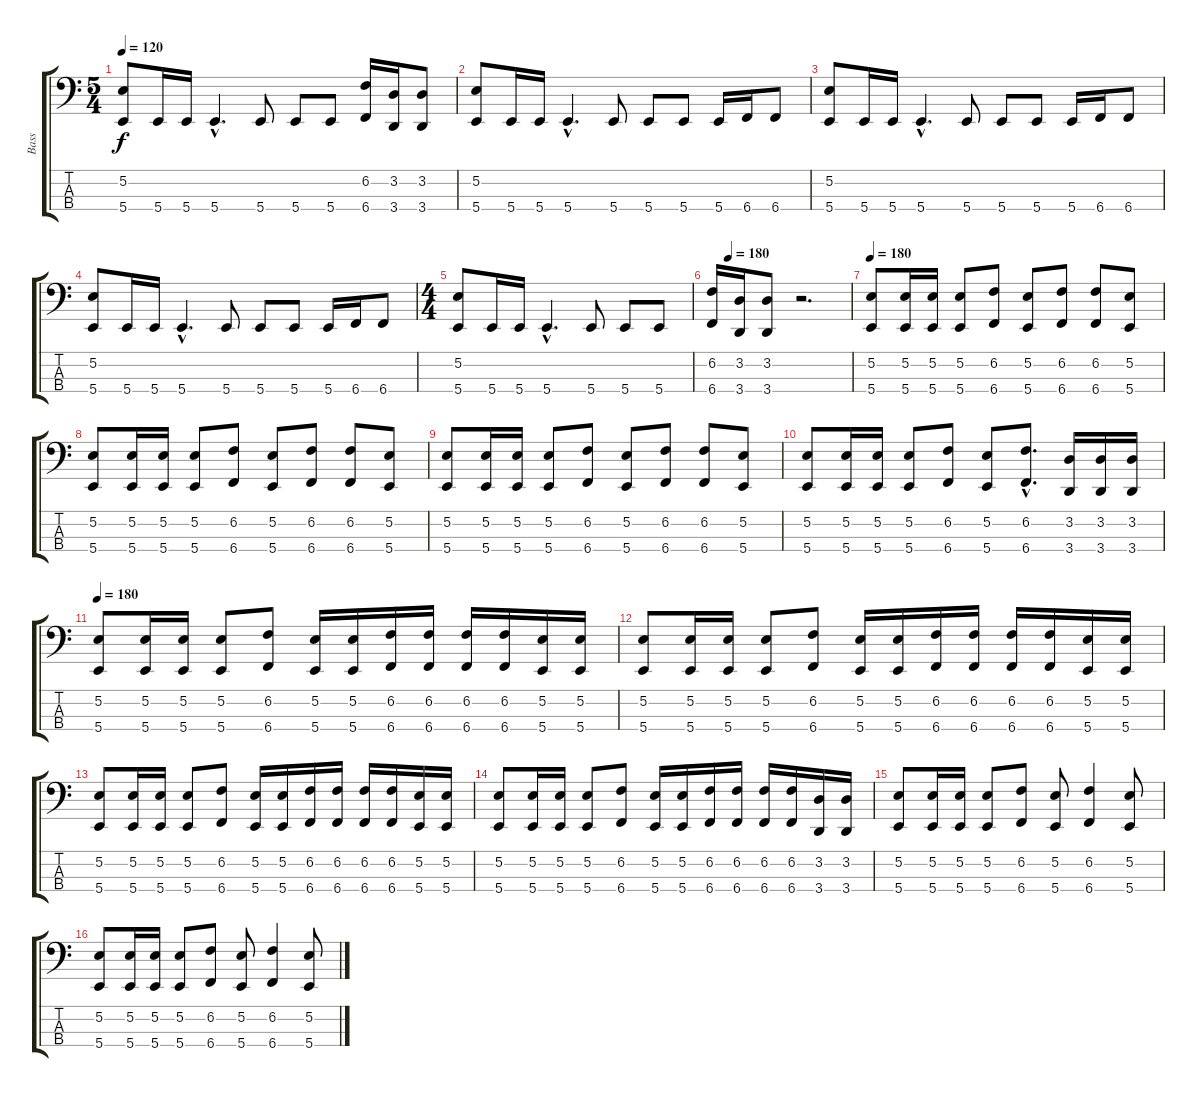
\track ("Bass" "Bass") {instrument electricbasspick}
\staff {score tabs}
\tuning (E2 B1 Gb1 B0) {hide}
\ts (5 4)
\tempo 120
\clef f4
\ks c
(5.2 5.4).8{dy f} 5.4.16 5.4.16 5.4{hac}.4{d} 5.4.8 5.4.8 5.4.8 (6.2 6.4).16 (3.2 3.4).16 (3.2 3.4).8 |
(5.2 5.4).8 5.4.16 5.4.16 5.4{hac}.4{d} 5.4.8 5.4.8 5.4.8 5.4.16 6.4.16 6.4.8 |
(5.2 5.4).8 5.4.16 5.4.16 5.4{hac}.4{d} 5.4.8 5.4.8 5.4.8 5.4.16 6.4.16 6.4.8 |
(5.2 5.4).8 5.4.16 5.4.16 5.4{hac}.4{d} 5.4.8 5.4.8 5.4.8 5.4.16 6.4.16 6.4.8 |
\ts (4 4)
(5.2 5.4).8 5.4.16 5.4.16 5.4{hac}.4{d} 5.4.8 5.4.8 5.4.8 |
\tempo (180 0.125)
(6.2 6.4).16 (3.2 3.4).16 (3.2 3.4).8 r.2{d} |
\tempo 180
(5.2 5.4).8 (5.2 5.4).16 (5.2 5.4).16 (5.2 5.4).8 (6.2 6.4).8 (5.2 5.4).8 (6.2 6.4).8 (6.2 6.4).8 (5.2 5.4).8 |
(5.2 5.4).8 (5.2 5.4).16 (5.2 5.4).16 (5.2 5.4).8 (6.2 6.4).8 (5.2 5.4).8 (6.2 6.4).8 (6.2 6.4).8 (5.2 5.4).8 |
(5.2 5.4).8 (5.2 5.4).16 (5.2 5.4).16 (5.2 5.4).8 (6.2 6.4).8 (5.2 5.4).8 (6.2 6.4).8 (6.2 6.4).8 (5.2 5.4).8 |
(5.2 5.4).8 (5.2 5.4).16 (5.2 5.4).16 (5.2 5.4).8 (6.2 6.4).8 (5.2 5.4).8 (6.2{hac} 6.4{hac}).8{d} (3.2 3.4).16 (3.2 3.4).16 (3.2 3.4).16 |
\tempo 180
(5.2 5.4).8 (5.2 5.4).16 (5.2 5.4).16 (5.2 5.4).8 (6.2 6.4).8 (5.2 5.4).16 (5.2 5.4).16 (6.2 6.4).16 (6.2 6.4).16 (6.2 6.4).16 (6.2 6.4).16 (5.2 5.4).16 (5.2 5.4).16 |
(5.2 5.4).8 (5.2 5.4).16 (5.2 5.4).16 (5.2 5.4).8 (6.2 6.4).8 (5.2 5.4).16 (5.2 5.4).16 (6.2 6.4).16 (6.2 6.4).16 (6.2 6.4).16 (6.2 6.4).16 (5.2 5.4).16 (5.2 5.4).16 |
(5.2 5.4).8 (5.2 5.4).16 (5.2 5.4).16 (5.2 5.4).8 (6.2 6.4).8 (5.2 5.4).16 (5.2 5.4).16 (6.2 6.4).16 (6.2 6.4).16 (6.2 6.4).16 (6.2 6.4).16 (5.2 5.4).16 (5.2 5.4).16 |
(5.2 5.4).8 (5.2 5.4).16 (5.2 5.4).16 (5.2 5.4).8 (6.2 6.4).8 (5.2 5.4).16 (5.2 5.4).16 (6.2 6.4).16 (6.2 6.4).16 (6.2 6.4).16 (6.2 6.4).16 (3.2 3.4).16 (3.2 3.4).16 |
(5.2 5.4).8 (5.2 5.4).16 (5.2 5.4).16 (5.2 5.4).8 (6.2 6.4).8 (5.2 5.4).8 (6.2 6.4).4 (5.2 5.4).8 |
(5.2 5.4).8 (5.2 5.4).16 (5.2 5.4).16 (5.2 5.4).8 (6.2 6.4).8 (5.2 5.4).8 (6.2 6.4).4 (5.2 5.4).8
